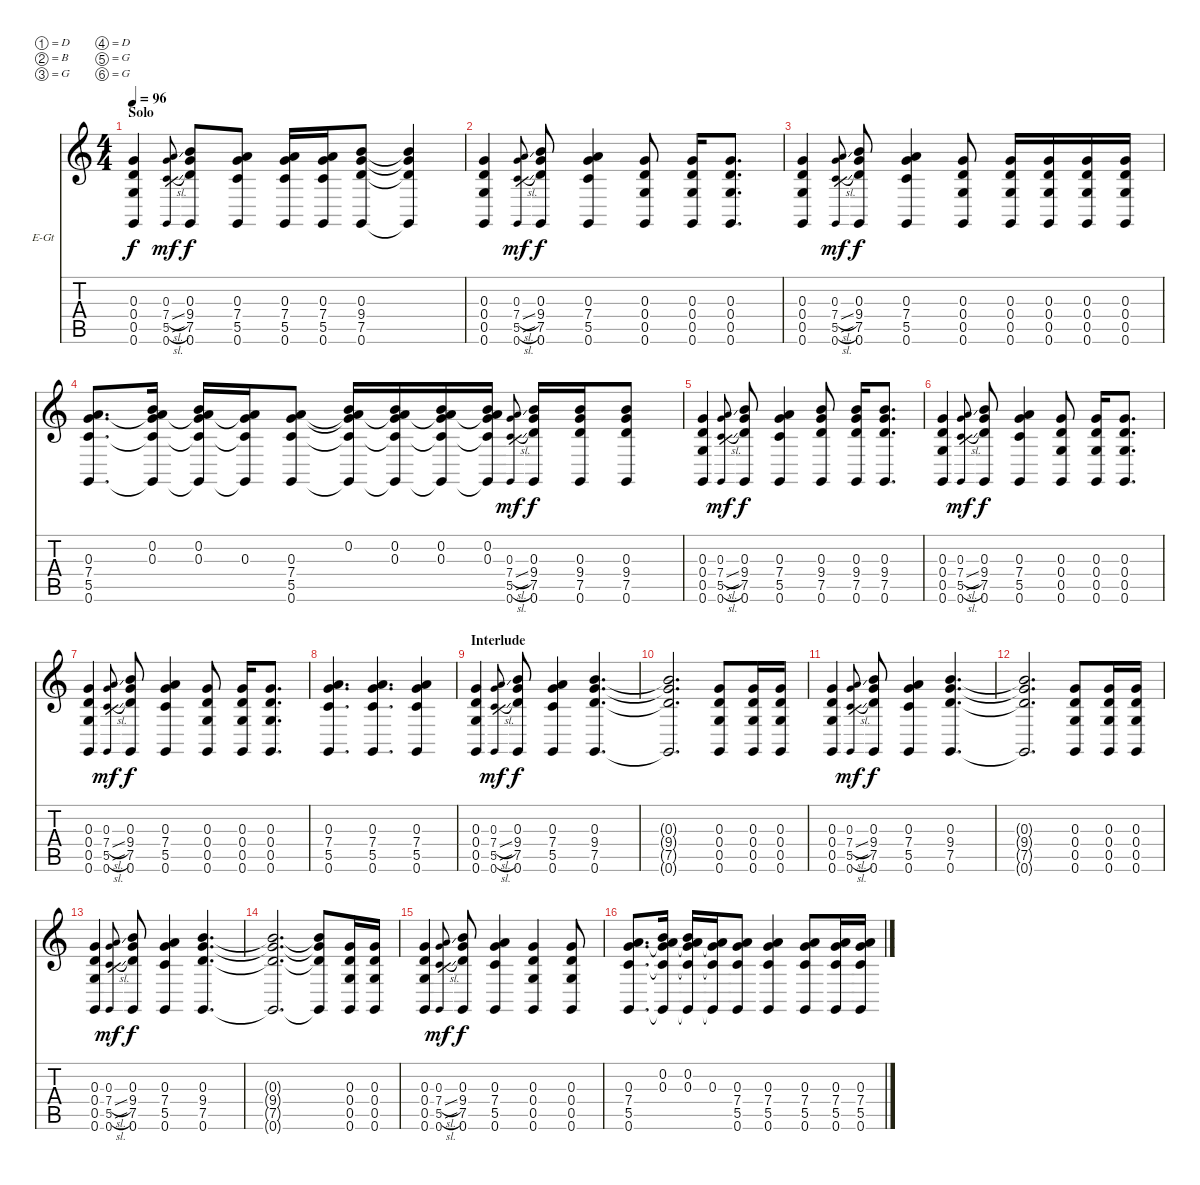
\defaultSystemsLayout 4
\bracketExtendMode nobrackets
\firstSystemTrackNameOrientation horizontal
\otherSystemsTrackNameOrientation horizontal
\track ("Stone Gossard (GGD)" "E-Gt") {instrument electricguitarclean}
\staff {score tabs}
\tuning (D4 B3 G3 D3 G2 G1)
\ts (4 4)
\section ("" "Solo")
\tempo 96
\clef g2
\scale
0.25
\ks c
(0.3 0.4 0.5 0.6).4{dy f} (0.3 7.4{sl} 5.5{sl} 0.6).8{gr dy mf} (0.3 9.4 7.5 0.6).8{dy f} (0.3 7.4 5.5 0.6).8 (0.3 7.4 5.5 0.6).16 (0.3 7.4 5.5 0.6).16 (0.3 9.4 7.5 0.6).8 (0.3{t} 9.4{t} 7.5{t} 0.6{t}).4 |
\scale
0.25 (0.3 0.4 0.5 0.6).4 (0.3 7.4{sl} 5.5{sl} 0.6).8{gr dy mf} (0.3 9.4 7.5 0.6).8{dy f} (0.3 7.4 5.5 0.6).4 (0.3 0.4 0.5 0.6).8 (0.3 0.4 0.5 0.6).16 (0.3 0.4 0.5 0.6).8{d} |
\scale
0.25 (0.3 0.4 0.5 0.6).4 (0.3 7.4{sl} 5.5{sl} 0.6).8{gr dy mf} (0.3 9.4 7.5 0.6).8{dy f} (0.3 7.4 5.5 0.6).4 (0.3 0.4 0.5 0.6).8 (0.3 0.4 0.5 0.6).16 (0.3 0.4 0.5 0.6).16 (0.3 0.4 0.5 0.6).16 (0.3 0.4 0.5 0.6).16 |
\scale
0.25 (0.3 7.4 5.5 0.6).8{d} (0.2 0.3 7.4{t} 5.5{t} 0.6{t}).16 (0.2 0.3 7.4{t} 5.5{t} 0.6{t}).16 (0.3 7.4{t} 5.5{t} 0.6{t}).16 (0.3 7.4 5.5 0.6).8 (0.2 0.3{t} 7.4{t} 5.5{t} 0.6{t}).16 (0.2 0.3 7.4{t} 5.5{t} 0.6{t}).16 (0.2 0.3 7.4{t} 5.5{t} 0.6{t}).16 (0.2 0.3 7.4{t} 5.5{t} 0.6{t}).16 (0.3 7.4{sl} 5.5{sl} 0.6).8{gr dy mf} (0.3 9.4 7.5 0.6).16{dy f} (0.3 9.4 7.5 0.6).16 (0.3 9.4 7.5 0.6).8 |
\scale
0.25 (0.3 0.4 0.5 0.6).4 (0.3 7.4{sl} 5.5{sl} 0.6).8{gr dy mf} (0.3 9.4 7.5 0.6).8{dy f} (0.3 7.4 5.5 0.6).4 (0.3 9.4 7.5 0.6).8 (0.3 9.4 7.5 0.6).16 (0.3 9.4 7.5 0.6).8{d} |
\scale
0.25 (0.3 0.4 0.5 0.6).4 (0.3 7.4{sl} 5.5{sl} 0.6).8{gr dy mf} (0.3 9.4 7.5 0.6).8{dy f} (0.3 7.4 5.5 0.6).4 (0.3 0.4 0.5 0.6).8 (0.3 0.4 0.5 0.6).16 (0.3 0.4 0.5 0.6).8{d} |
\scale
0.25 (0.3 0.4 0.5 0.6).4 (0.3 7.4{sl} 5.5{sl} 0.6).8{gr dy mf} (0.3 9.4 7.5 0.6).8{dy f} (0.3 7.4 5.5 0.6).4 (0.3 0.4 0.5 0.6).8 (0.3 0.4 0.5 0.6).16 (0.3 0.4 0.5 0.6).8{d} |
\scale
0.25 (0.3 7.4 5.5 0.6).4{d} (0.3 7.4 5.5 0.6).4{d} (0.3 7.4 5.5 0.6).4 |
\section ("" "Interlude")
\scale
0.25 (0.3 0.4 0.5 0.6).4 (0.3 7.4{sl} 5.5{sl} 0.6).8{gr dy mf} (0.3 9.4 7.5 0.6).8{dy f} (0.3 7.4 5.5 0.6).4 (0.3 9.4 7.5 0.6).4{d} |
\scale
0.25 (0.3{t} 9.4{t} 7.5{t} 0.6{t}).2{d} (0.3 0.4 0.5 0.6).8 (0.3 0.4 0.5 0.6).16 (0.3 0.4 0.5 0.6).16 |
\scale
0.25 (0.3 0.4 0.5 0.6).4 (0.3 7.4{sl} 5.5{sl} 0.6).8{gr dy mf} (0.3 9.4 7.5 0.6).8{dy f} (0.3 7.4 5.5 0.6).4 (0.3 9.4 7.5 0.6).4{d} |
\scale
0.25 (0.3{t} 9.4{t} 7.5{t} 0.6{t}).2{d} (0.3 0.4 0.5 0.6).8 (0.3 0.4 0.5 0.6).16 (0.3 0.4 0.5 0.6).16 |
\scale
0.25 (0.3 0.4 0.5 0.6).4 (0.3 7.4{sl} 5.5{sl} 0.6).8{gr dy mf} (0.3 9.4 7.5 0.6).8{dy f} (0.3 7.4 5.5 0.6).4 (0.3 9.4 7.5 0.6).4{d} |
\scale
0.25 (0.3{t} 9.4{t} 7.5{t} 0.6{t}).2{d} (0.3{t} 9.4{t} 7.5{t} 0.6{t}).8 (0.3 0.4 0.5 0.6).16 (0.3 0.4 0.5 0.6).16 |
\scale
0.25 (0.3 0.4 0.5 0.6).4 (0.3 7.4{sl} 5.5{sl} 0.6).8{gr dy mf} (0.3 9.4 7.5 0.6).8{dy f} (0.3 7.4 5.5 0.6).4 (0.3 0.4 0.5 0.6).4 (0.3 0.4 0.5 0.6).8 |
\scale
0.25 (0.3 7.4 5.5 0.6).8{d} (0.2 0.3 7.4{t} 5.5{t} 0.6{t}).16 (0.2 0.3 7.4{t} 5.5{t} 0.6{t}).16 (0.3 7.4{t} 5.5{t} 0.6{t}).16 (0.3 7.4 5.5 0.6).8 (0.3 7.4 5.5 0.6).4 (0.3 7.4 5.5 0.6).8 (0.3 7.4 5.5 0.6).16 (0.3 7.4 5.5 0.6).16
